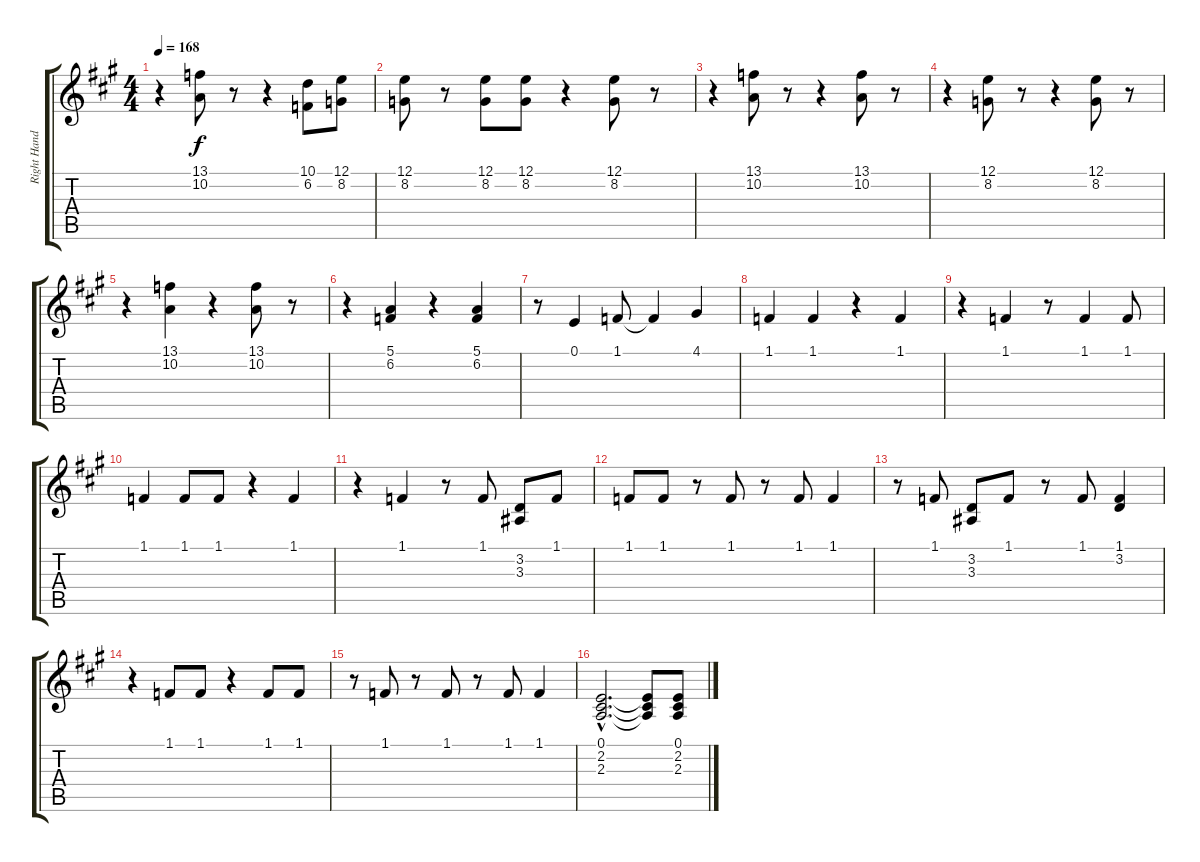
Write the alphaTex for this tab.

\track ("Right Hand" "Right Hand") {instrument electricgrandpiano}
\staff {score tabs}
\tuning (E4 B3 G3 D3 A2 E2) {hide}
\ts (4 4)
\tempo 168
\clef g2
\ks a
r.4{dy f} (13.1 10.2).8 r.8 r.4 (10.1 6.2).8 (12.1 8.2).8 |
(12.1 8.2).8 r.8 (12.1 8.2).8 (12.1 8.2).8 r.4 (12.1 8.2).8 r.8 |
r.4 (13.1 10.2).8 r.8 r.4 (13.1 10.2).8 r.8 |
r.4 (12.1 8.2).8 r.8 r.4 (12.1 8.2).8 r.8 |
r.4 (13.1 10.2).4 r.4 (13.1 10.2).8 r.8 |
r.4 (5.1 6.2).4 r.4 (5.1 6.2).4 |
r.8 0.1.4 1.1.8 1.1{t}.4 4.1.4 |
1.1.4 1.1.4 r.4 1.1.4 |
r.4 1.1.4 r.8 1.1.4 1.1.8 |
1.1.4 1.1.8 1.1.8 r.4 1.1.4 |
r.4 1.1.4 r.8 1.1.8 (3.2 3.3).8 1.1.8 |
1.1.8 1.1.8 r.8 1.1.8 r.8 1.1.8 1.1.4 |
r.8 1.1.8 (3.2 3.3).8 1.1.8 r.8 1.1.8 (1.1 3.2).4 |
r.4 1.1.8 1.1.8 r.4 1.1.8 1.1.8 |
r.8 1.1.8 r.8 1.1.8 r.8 1.1.8 1.1.4 |
(0.1{hac} 2.2{hac} 2.3{hac}).2{d} (0.1{t} 2.2{t} 2.3{t}).8 (0.1 2.2 2.3).8
